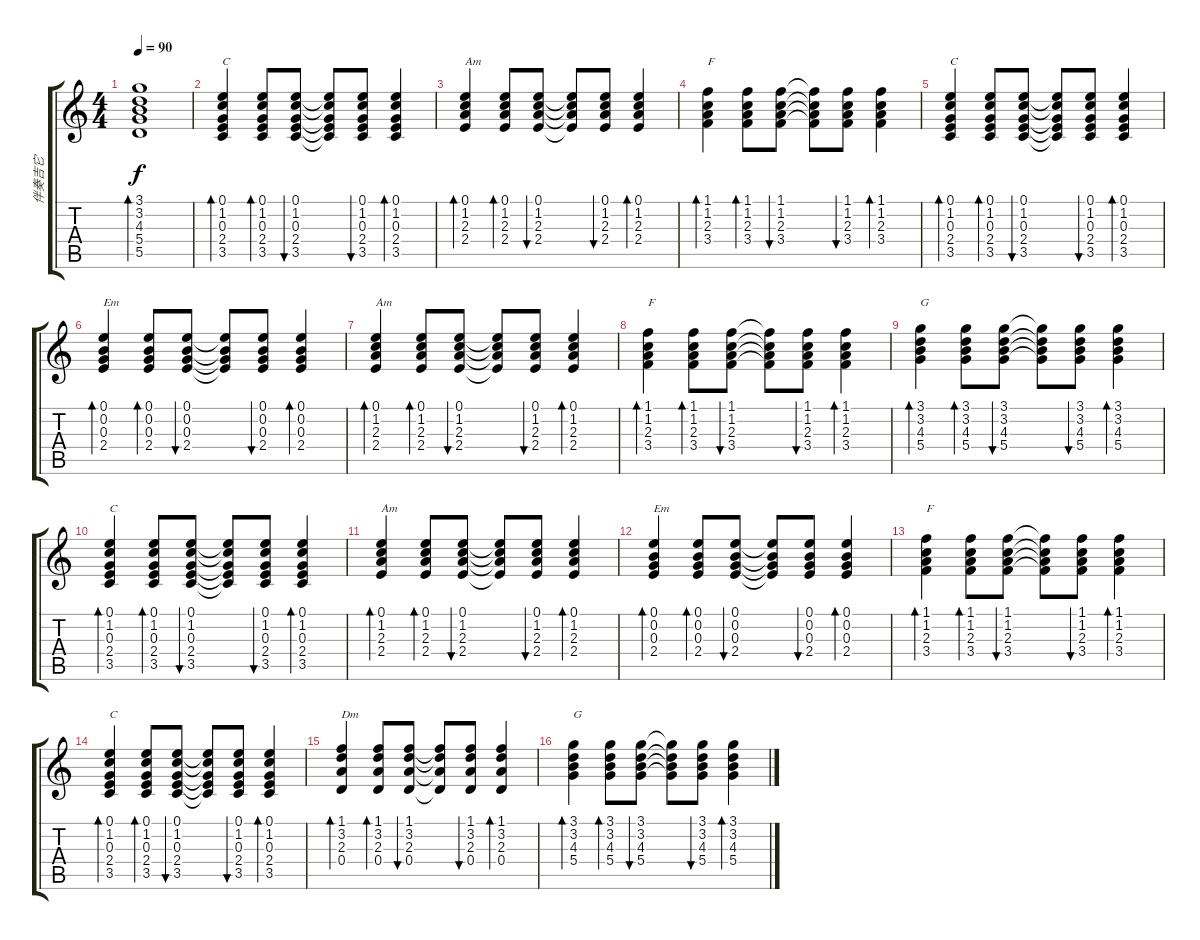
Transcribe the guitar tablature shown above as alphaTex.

\track ("伴奏吉它" "伴奏吉它") {instrument acousticguitarsteel}
\staff {score tabs}
\tuning (E4 B3 G3 D3 A2 E2) {hide}
\ts (4 4)
\tempo 90
\clef g2
\ks c
(3.1 3.2 4.3 5.4 5.5).1{bd 240 dy f} |
(0.1 1.2 0.3 2.4 3.5).4{bd 60 txt "C"} (0.1 1.2 0.3 2.4 3.5).8{bd 60} (0.1 1.2 0.3 2.4 3.5).8{bu 60} (0.1{t} 1.2{t} 0.3{t} 2.4{t} 3.5{t}).8 (0.1 1.2 0.3 2.4 3.5).8{bu 60} (0.1 1.2 0.3 2.4 3.5).4{bd 60} |
(0.1 1.2 2.3 2.4).4{bd 60 txt "Am"} (0.1 1.2 2.3 2.4).8{bd 60} (0.1 1.2 2.3 2.4).8{bu 60} (0.1{t} 1.2{t} 2.3{t} 2.4{t}).8 (0.1 1.2 2.3 2.4).8{bu 60} (0.1 1.2 2.3 2.4).4{bd 60} |
(1.1 1.2 2.3 3.4).4{bd 60 txt "F"} (1.1 1.2 2.3 3.4).8{bd 60} (1.1 1.2 2.3 3.4).8{bu 60} (1.1{t} 1.2{t} 2.3{t} 3.4{t}).8 (1.1 1.2 2.3 3.4).8{bu 60} (1.1 1.2 2.3 3.4).4{bd 60} |
(0.1 1.2 0.3 2.4 3.5).4{bd 60 txt "C"} (0.1 1.2 0.3 2.4 3.5).8{bd 60} (0.1 1.2 0.3 2.4 3.5).8{bu 60} (0.1{t} 1.2{t} 0.3{t} 2.4{t} 3.5{t}).8 (0.1 1.2 0.3 2.4 3.5).8{bu 60} (0.1 1.2 0.3 2.4 3.5).4{bd 60} |
(0.1 0.2 0.3 2.4).4{bd 60 txt "Em"} (0.1 0.2 0.3 2.4).8{bd 60} (0.1 0.2 0.3 2.4).8{bu 60} (0.1{t} 0.2{t} 0.3{t} 2.4{t}).8 (0.1 0.2 0.3 2.4).8{bu 60} (0.1 0.2 0.3 2.4).4{bd 60} |
(0.1 1.2 2.3 2.4).4{bd 60 txt "Am"} (0.1 1.2 2.3 2.4).8{bd 60} (0.1 1.2 2.3 2.4).8{bu 60} (0.1{t} 1.2{t} 2.3{t} 2.4{t}).8 (0.1 1.2 2.3 2.4).8{bu 60} (0.1 1.2 2.3 2.4).4{bd 60} |
(1.1 1.2 2.3 3.4).4{bd 60 txt "F"} (1.1 1.2 2.3 3.4).8{bd 60} (1.1 1.2 2.3 3.4).8{bu 60} (1.1{t} 1.2{t} 2.3{t} 3.4{t}).8 (1.1 1.2 2.3 3.4).8{bu 60} (1.1 1.2 2.3 3.4).4{bd 60} |
(3.1 3.2 4.3 5.4).4{bd 60 txt "G"} (3.1 3.2 4.3 5.4).8{bd 60} (3.1 3.2 4.3 5.4).8{bu 60} (3.1{t} 3.2{t} 4.3{t} 5.4{t}).8 (3.1 3.2 4.3 5.4).8{bu 60} (3.1 3.2 4.3 5.4).4{bd 60} |
(0.1 1.2 0.3 2.4 3.5).4{bd 60 txt "C"} (0.1 1.2 0.3 2.4 3.5).8{bd 60} (0.1 1.2 0.3 2.4 3.5).8{bu 60} (0.1{t} 1.2{t} 0.3{t} 2.4{t} 3.5{t}).8 (0.1 1.2 0.3 2.4 3.5).8{bu 60} (0.1 1.2 0.3 2.4 3.5).4{bd 60} |
(0.1 1.2 2.3 2.4).4{bd 60 txt "Am"} (0.1 1.2 2.3 2.4).8{bd 60} (0.1 1.2 2.3 2.4).8{bu 60} (0.1{t} 1.2{t} 2.3{t} 2.4{t}).8 (0.1 1.2 2.3 2.4).8{bu 60} (0.1 1.2 2.3 2.4).4{bd 60} |
(0.1 0.2 0.3 2.4).4{bd 60 txt "Em"} (0.1 0.2 0.3 2.4).8{bd 60} (0.1 0.2 0.3 2.4).8{bu 60} (0.1{t} 0.2{t} 0.3{t} 2.4{t}).8 (0.1 0.2 0.3 2.4).8{bu 60} (0.1 0.2 0.3 2.4).4{bd 60} |
(1.1 1.2 2.3 3.4).4{bd 60 txt "F"} (1.1 1.2 2.3 3.4).8{bd 60} (1.1 1.2 2.3 3.4).8{bu 60} (1.1{t} 1.2{t} 2.3{t} 3.4{t}).8 (1.1 1.2 2.3 3.4).8{bu 60} (1.1 1.2 2.3 3.4).4{bd 60} |
(0.1 1.2 0.3 2.4 3.5).4{bd 60 txt "C"} (0.1 1.2 0.3 2.4 3.5).8{bd 60} (0.1 1.2 0.3 2.4 3.5).8{bu 60} (0.1{t} 1.2{t} 0.3{t} 2.4{t} 3.5{t}).8 (0.1 1.2 0.3 2.4 3.5).8{bu 60} (0.1 1.2 0.3 2.4 3.5).4{bd 60} |
(1.1 3.2 2.3 0.4).4{bd 60 txt "Dm"} (1.1 3.2 2.3 0.4).8{bd 60} (1.1 3.2 2.3 0.4).8{bu 120} (1.1{t} 3.2{t} 2.3{t} 0.4{t}).8 (1.1 3.2 2.3 0.4).8{bu 120} (1.1 3.2 2.3 0.4).4{bd 60} |
(3.1 3.2 4.3 5.4).4{bd 60 txt "G"} (3.1 3.2 4.3 5.4).8{bd 60} (3.1 3.2 4.3 5.4).8{bu 60} (3.1{t} 3.2{t} 4.3{t} 5.4{t}).8 (3.1 3.2 4.3 5.4).8{bu 60} (3.1 3.2 4.3 5.4).4{bd 60}
